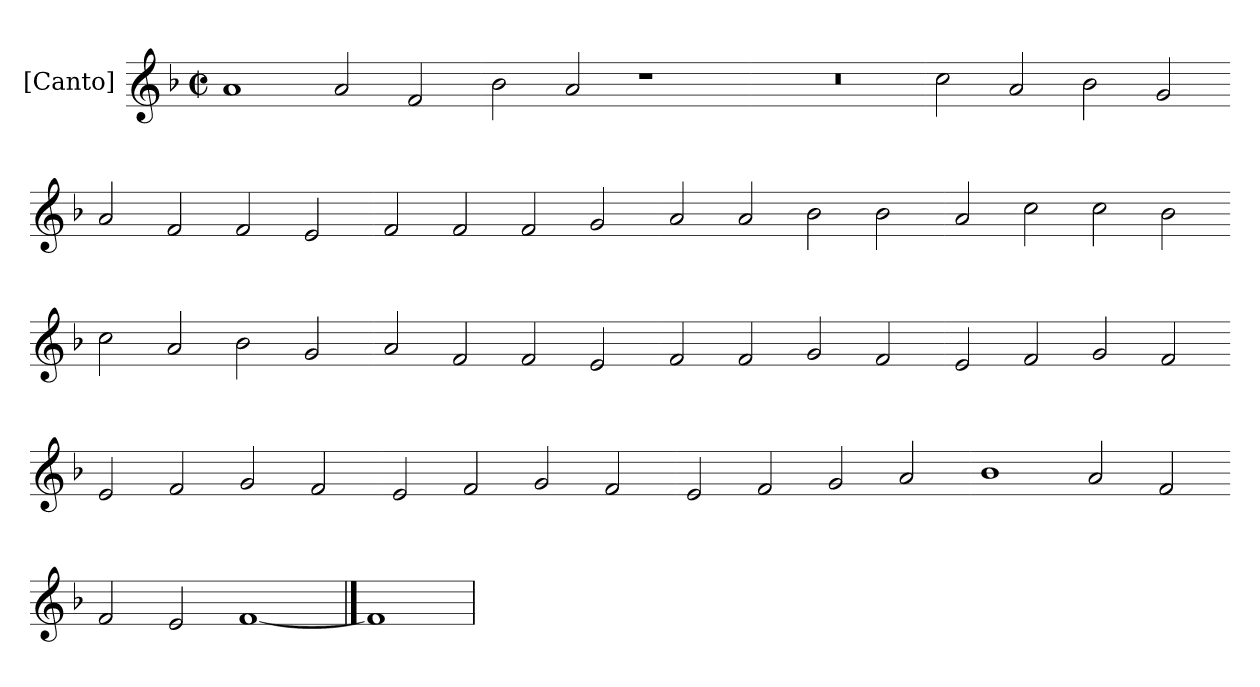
**kern
*part1
*staff1
*I"[Canto]
*clefG2
*k[b-]
*M2/1
*met(c|)
=
1a
2a
2f
=-
2b-
2a
1r
=-
0r
=-
2cc
2a
2b-
2g
=-
2a
2f
2f
2e
=-
2f
2f
2f
2g
=-
2a
2a
2b-
2b-
=-
2a
2cc
2cc
2b-
=-
2cc
2a
2b-
2g
=-
2a
2f
2f
2e
=-
2f
2f
2g
2f
=-
2e
2f
2g
2f
=-
2e
2f
2g
2f
=-
2e
2f
2g
2f
=-
2e
2f
2g
2a
=-
1b-
2a
2f
=-
2f
2e
[1f
==1
1f]
=
*-
